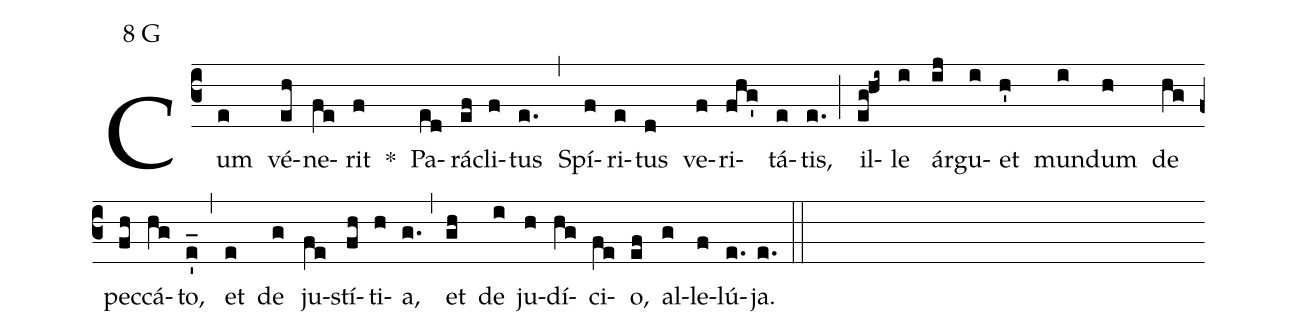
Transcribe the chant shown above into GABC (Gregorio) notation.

mode:8 G;
%%
(c3) Cum(e) vé(eh)ne(fe)rit(f) *() Pa(ed)rá(ef)cli(f)tus(e.) (,) Spí(f)ri(e)tus(d) ve(f)ri(fhg')tá(e)tis,(e.) (;) il(eg!hi~)le(i) ár(ij)gu(i)et(h') mun(i)dum(h) de(hg) pec(fh)cá(hg)to,(e'_) (,) et(e) de(g) ju(fe)stí(fh)ti(h)a,(g.) (,) et(gh) de(i) ju(h)dí(hg)ci(fe)o,(ef) al(g)le(f)lú(e.)ja.(e.) (::)
